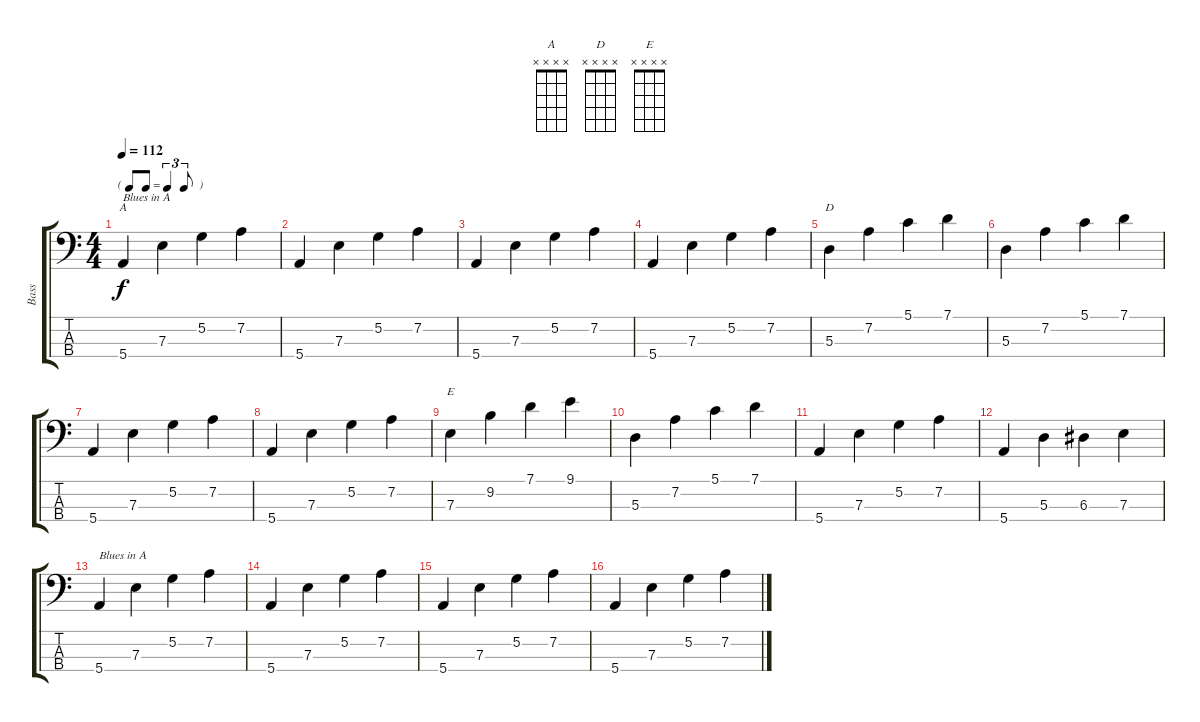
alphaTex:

\track ("Bass" "Bass") {instrument acousticbass}
\staff {score tabs}
\tuning (G2 D2 A1 E1) {hide}
\chord ("A" x x x x)
\chord ("D" x x x x)
\chord ("E" x x x x)
\ts (4 4)
\tf triplet8th
\tempo 112
\clef f4
\ks c
5.4.4{ch "A" txt "Blues in A" dy f instrument acousticbass} 7.3.4 5.2.4 7.2.4 |
5.4.4 7.3.4 5.2.4 7.2.4 |
5.4.4 7.3.4 5.2.4 7.2.4 |
5.4.4 7.3.4 5.2.4 7.2.4 |
5.3.4{ch "D"} 7.2.4 5.1.4 7.1.4 |
5.3.4 7.2.4 5.1.4 7.1.4 |
5.4.4 7.3.4 5.2.4 7.2.4 |
5.4.4 7.3.4 5.2.4 7.2.4 |
7.3.4{ch "E"} 9.2.4 7.1.4 9.1.4 |
5.3.4 7.2.4 5.1.4 7.1.4 |
5.4.4 7.3.4 5.2.4 7.2.4 |
5.4.4 5.3.4 6.3.4 7.3.4 |
5.4.4{txt "Blues in A"} 7.3.4 5.2.4 7.2.4 |
5.4.4 7.3.4 5.2.4 7.2.4 |
5.4.4 7.3.4 5.2.4 7.2.4 |
5.4.4 7.3.4 5.2.4 7.2.4
